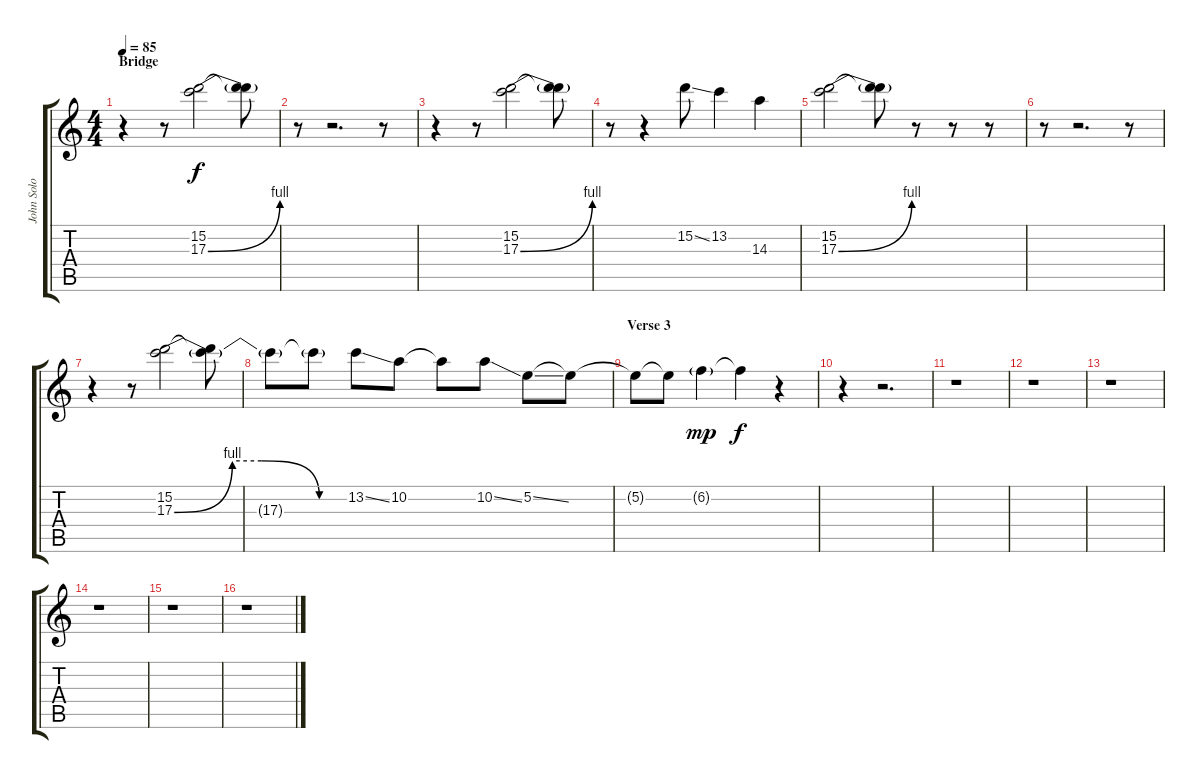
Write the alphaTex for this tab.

\track ("John Solo" "John Solo") {instrument overdrivenguitar}
\staff {score tabs}
\tuning (E4 B3 G3 D3 A2 E2) {hide}
\ts (4 4)
\section ("" "Bridge")
\tempo 85
\clef g2
\ks c
r.4{dy f} r.8 (15.2 17.3{be (bend 0 0 60 4)}).2 (15.2{t} 17.3{t}).8 |
r.8 r.2{d} r.8 |
r.4 r.8 (15.2 17.3{be (bend 0 0 60 4)}).2 (15.2{t} 17.3{t}).8 |
r.8 r.4 15.2{ss}.8 13.2.4 14.3.4 |
(15.2 17.3{be (bend 0 0 60 4)}).2 (15.2{t} 17.3{t}).8 r.8 r.8 r.8 |
r.8 r.2{d} r.8 |
r.4 r.8 (15.2 17.3{be (custom 0 0 20 4 30 4 50 0 60 0)}).2 (15.2{t} 17.3{t}).8 |
17.3{t}.8 17.3{t}.8 13.2{ss}.8 10.2.8 10.2{t}.8 10.2{ss}.8 5.2{ss}.8 5.2{t}.8 |
\section ("" "Verse 3")
5.2{t}.8 5.2{t}.8 6.2{g}.4{dy mp} 6.2{t}.4{dy f} r.4 |
r.4 r.2{d} |
r.1 |
r.1 |
r.1 |
r.1 |
r.1 |
r.1
